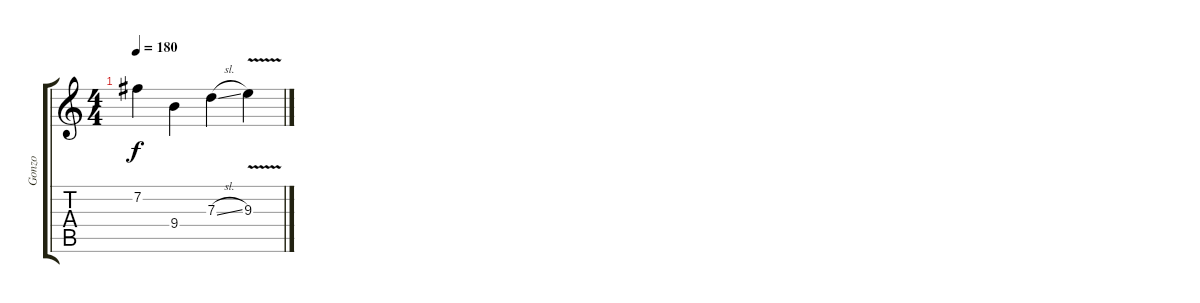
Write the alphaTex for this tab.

\track ("Gonzo" "Gonzo") {instrument distortionguitar}
\staff {score tabs}
\tuning (E4 B3 G3 D3 A2 E2) {hide}
\ts (4 4)
\tempo 180
\clef g2
\ks c
7.2{t}.4{dy f} 9.4.4 7.3{sl}.4 9.3{v}.4
